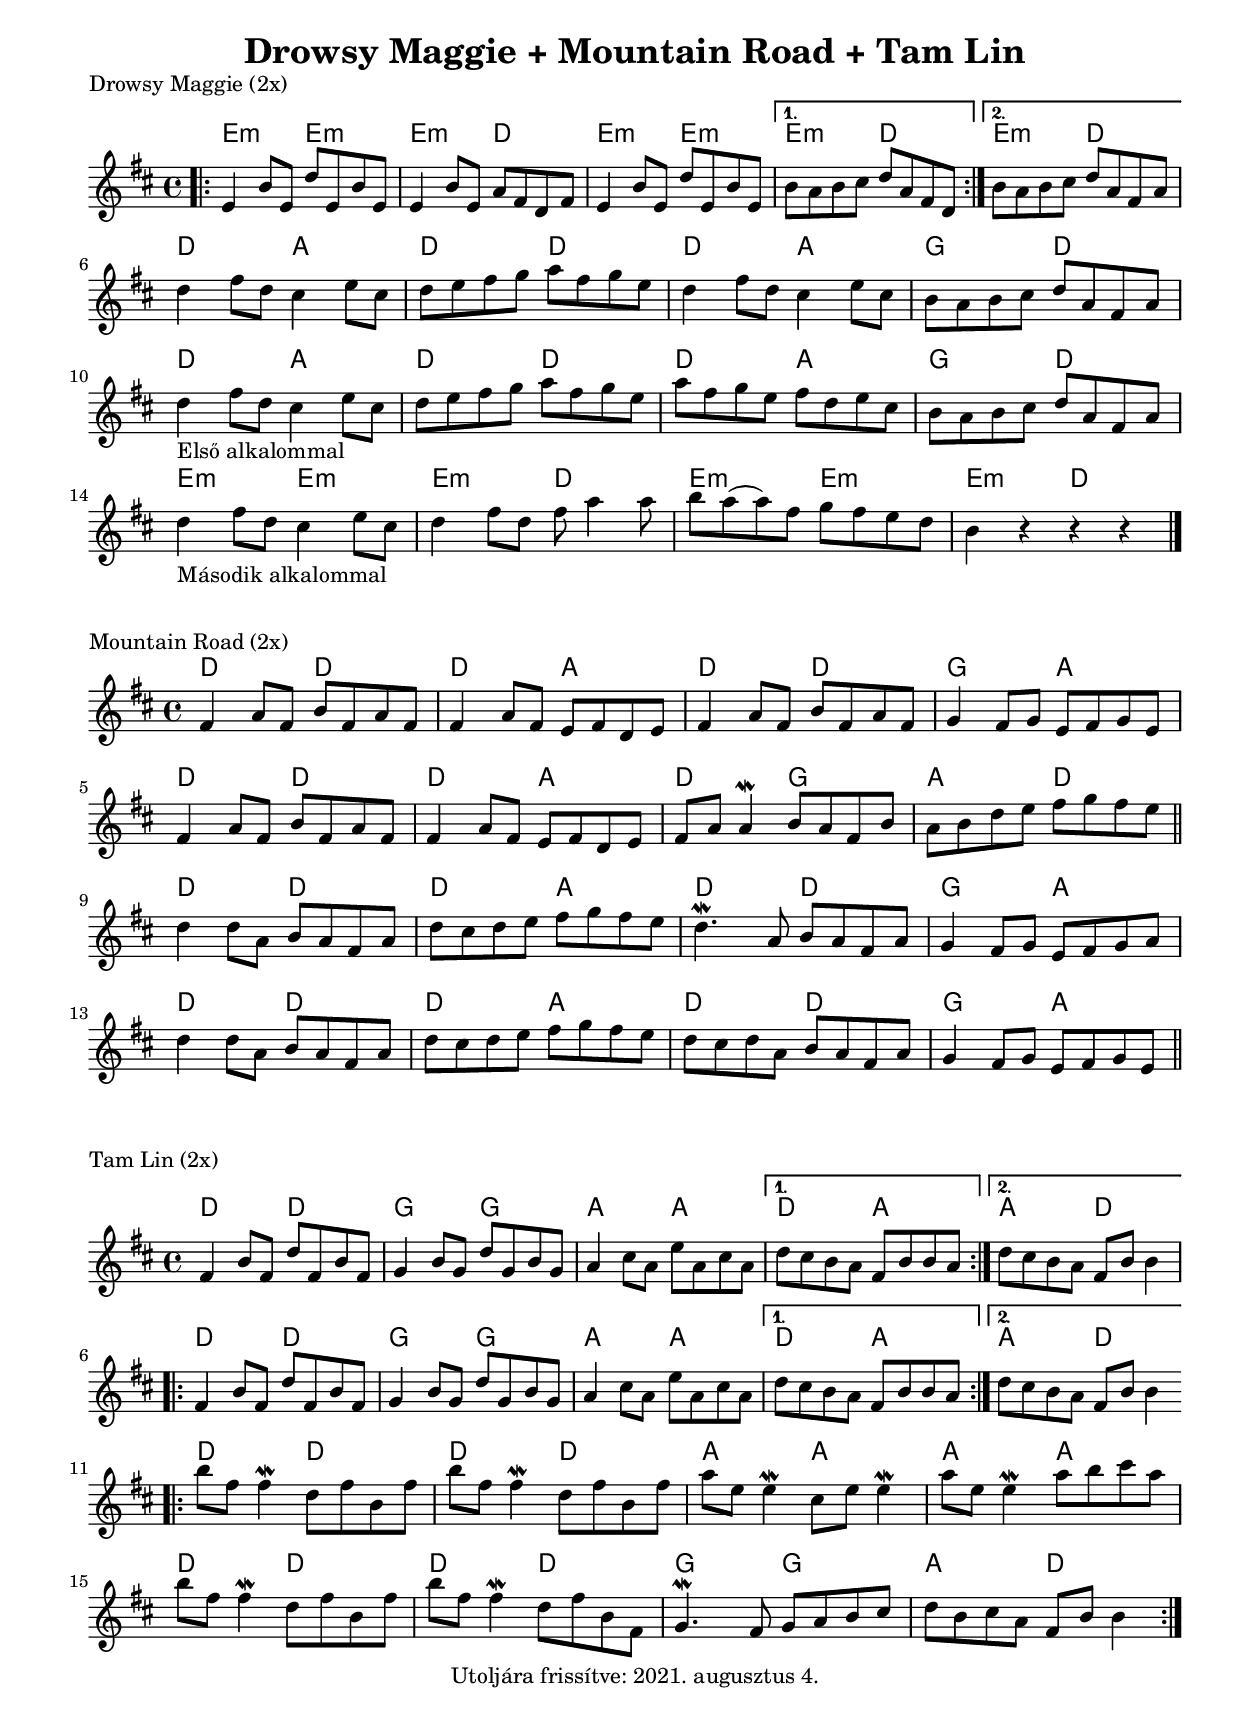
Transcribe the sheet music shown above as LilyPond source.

\include "default-settings.ly"
#(set-global-staff-size 19)

\header {
  title = "Drowsy Maggie + Mountain Road + Tam Lin"
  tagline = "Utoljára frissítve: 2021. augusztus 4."
}

global = {
  \key d \major
  \time 4/4
 % \tempo 2 = 70
}



drowsyMaggie = \relative c' {
  \global
  \dynamicUp
  \bar ".|:"
  \repeat volta 2 {
      e4 b'8 e, d' e, b' e, | 
      e4 b'8 e, a fis d fis |
      e4 b'8 e, d' e, b' e, 
  }
  \alternative {
    { b'8 a b cis d a fis d }
    { b'8 a b cis d a fis a }
  }
  \break
    d4 fis8 d  cis4 e8 cis | d e fis g a fis g e |
    d4 fis8 d  cis4 e8 cis | b a b cis d a fis a\break
  %
    d4_\markup{Első alkalommal}  fis8 d  cis4 e8 cis | d e fis g a fis g e
    a8fis g e fis d e cis     | b a b cis d a fis a\break
    %\bar "||"
    d4_\markup{Második alkalommal}  fis8 d  cis4 e8 cis | d4 fis8 d8 fis8 a4  a8 |
    b8 a8 (a8) fis8 g fis e  d8 | b4 r4 r4 r4
  % Themes C
     % d8 b fis' b, d b fis' b, | cis a e' a, fis' a, e' a, | 
     % d8 b fis' b, d b fis' b, | fis' e fis gis a e cis a
  %
     % d8 b fis' b, d b fis' b, | cis a e' a, fis' a, e' a, | 
     % d e fis d b16 cis d8 e cis | b a b cis d a fis d
  \bar "|."
}

harmoniesDrowsyMaggie = \chordmode {
  e4:m r e:m r e:m  r d r	
  e:m r e:m r 
    e:min r d r
    e:min r d r
  % repeat
%  e:m e:m e:m d	
%  e:m e:m d d
  %
  d r a r d r d r
  d r a r g r d r
  d r a r d r d r
  d r a r g r d r
  e:min r e:min r | e:min r d r | 
  e:min r e:min r | e:min r d r | 
}

mountainRoad = \relative c' {
  \global
  \dynamicUp
    %fis4 a8 fis b fis a fis | fis16 a fis8 a fis e fis d e | 
    fis4 a8 fis b fis a fis | fis4 a8 fis e fis d e | 
    fis4 a8 fis b fis a fis | g4 fis8 g e fis g e
    %
    \break
    %fis4 a8 fis b fis a fis | fis16 a fis8 a fis e fis d e | 
    fis4 a8 fis b fis a fis | fis4 a8 fis e fis d e | 
    fis a a4\mordent b8 a fis b | a b d e fis g fis e
    %
  \bar "||"
    \break
    d4 d8 a b a fis a | d cis d e fis g fis e |
    d4.\mordent a8 b a fis a | g4 fis8 g e fis g a
    %
    \break
    d4 d8 a b a fis a | d cis d e fis g fis e |
    d8 cis d a b a fis a | g4 fis8 g e fis g e  
  \bar "||"
}

harmoniesMountainRoad = \chordmode {
  % D  DA D GA
  % D DA DG AD
  % D  DA D GA
  % D  DA D GA
    d4 r d r | d r a r | d r d r | g r a r
    d4 r d r | d r a r | d r g r | a r d r
    d4 r d r | d r a r | d r d r | g r a r
    d4 r d r | d r a r | d r d r | g r a r
}

tamLin = \relative c' {
  \global
  \dynamicUp
    \repeat volta 2 {
       fis4 b8 fis d' fis, b fis | g4 b8 g d' g, b g   |
       a4 cis8 a e' a, cis a     | 
    }
    \alternative  {
      { d cis b a fis b b a }
      { d cis b a fis b b4 }
    }
    %same as the previous repeat volta
  \repeat volta 2 {
       fis4 b8 fis d' fis, b fis | g4 b8 g d' g, b g   |
       a4 cis8 a e' a, cis a     | 
    }
    \alternative  {
      { d cis b a fis b b a }
      { d cis b a fis b b4 }
    }
   \bar ".|:"
    \break
      b'8 fis fis4\mordent  d8 fis b, fis' | b8 fis fis4\mordent d8 fis b, fis'
      a8 e e4\mordent cis8 e e4\mordent    | a8 e e4\mordent a8 b cis a
    \break
      b8 fis fis4\mordent  d8 fis b, fis' | b8 fis fis4\mordent d8 fis b, fis |
      g4.\mordent fis8 g a b cis 	 | d b cis a fis b b4       
 % \bar ".|:"
    %\break %variation
      %fis'4_\markup{Second time} b8 ais b ais b fis cis fis | b8 fis fis4 d8 fis b, fis'
     % a8 e e4 cis8 e e4    | a8 e e4 a8 b cis a
    %\break
    %  b8 fis fis4  d8 fis b, fis' | b8 fis fis4 d8 fis b, fis |
    %  g4. fis8 g a b cis 	 | d cis b a b2       
  \bar ":|."
}

harmoniesTamLin = \chordmode {
  % D G A DA
  % D G A AD
  % D D A A 
  % D D G AD
    d4 r d r | g r g r | a r a r | d r a4 r |  a4 r d4 r |
    d4 r d r | g r g r | a r a r | d r a4 r |  a4 r d4 r |
    d4 r d r | d r d r | a r a r | a r a4 r |
    d4 r d r | d r d r | g r g r | a r d4 r 
}




\score {
  \header { piece = "Drowsy Maggie (2x)" }
  <<
     \new ChordNames {
        \set noChordSymbol = "" 
        \set chordChanges = ##t
        \harmoniesDrowsyMaggie
      }
      \drowsyMaggie      
  >>
  \layout {}
  \midi {}
}


\score {
  \header { piece = "Mountain Road (2x)" }
  <<
    \new ChordNames {
        \set noChordSymbol = "" 
        \set chordChanges = ##t
        \harmoniesMountainRoad
      }
    \mountainRoad 
  >>
  
}

\score {
  \header { piece = "Tam Lin (2x)" }
  <<
    \new ChordNames {
        \set noChordSymbol = "" 
        \set chordChanges = ##t
        \harmoniesTamLin
      }
    \tamLin
  >>
  

}
